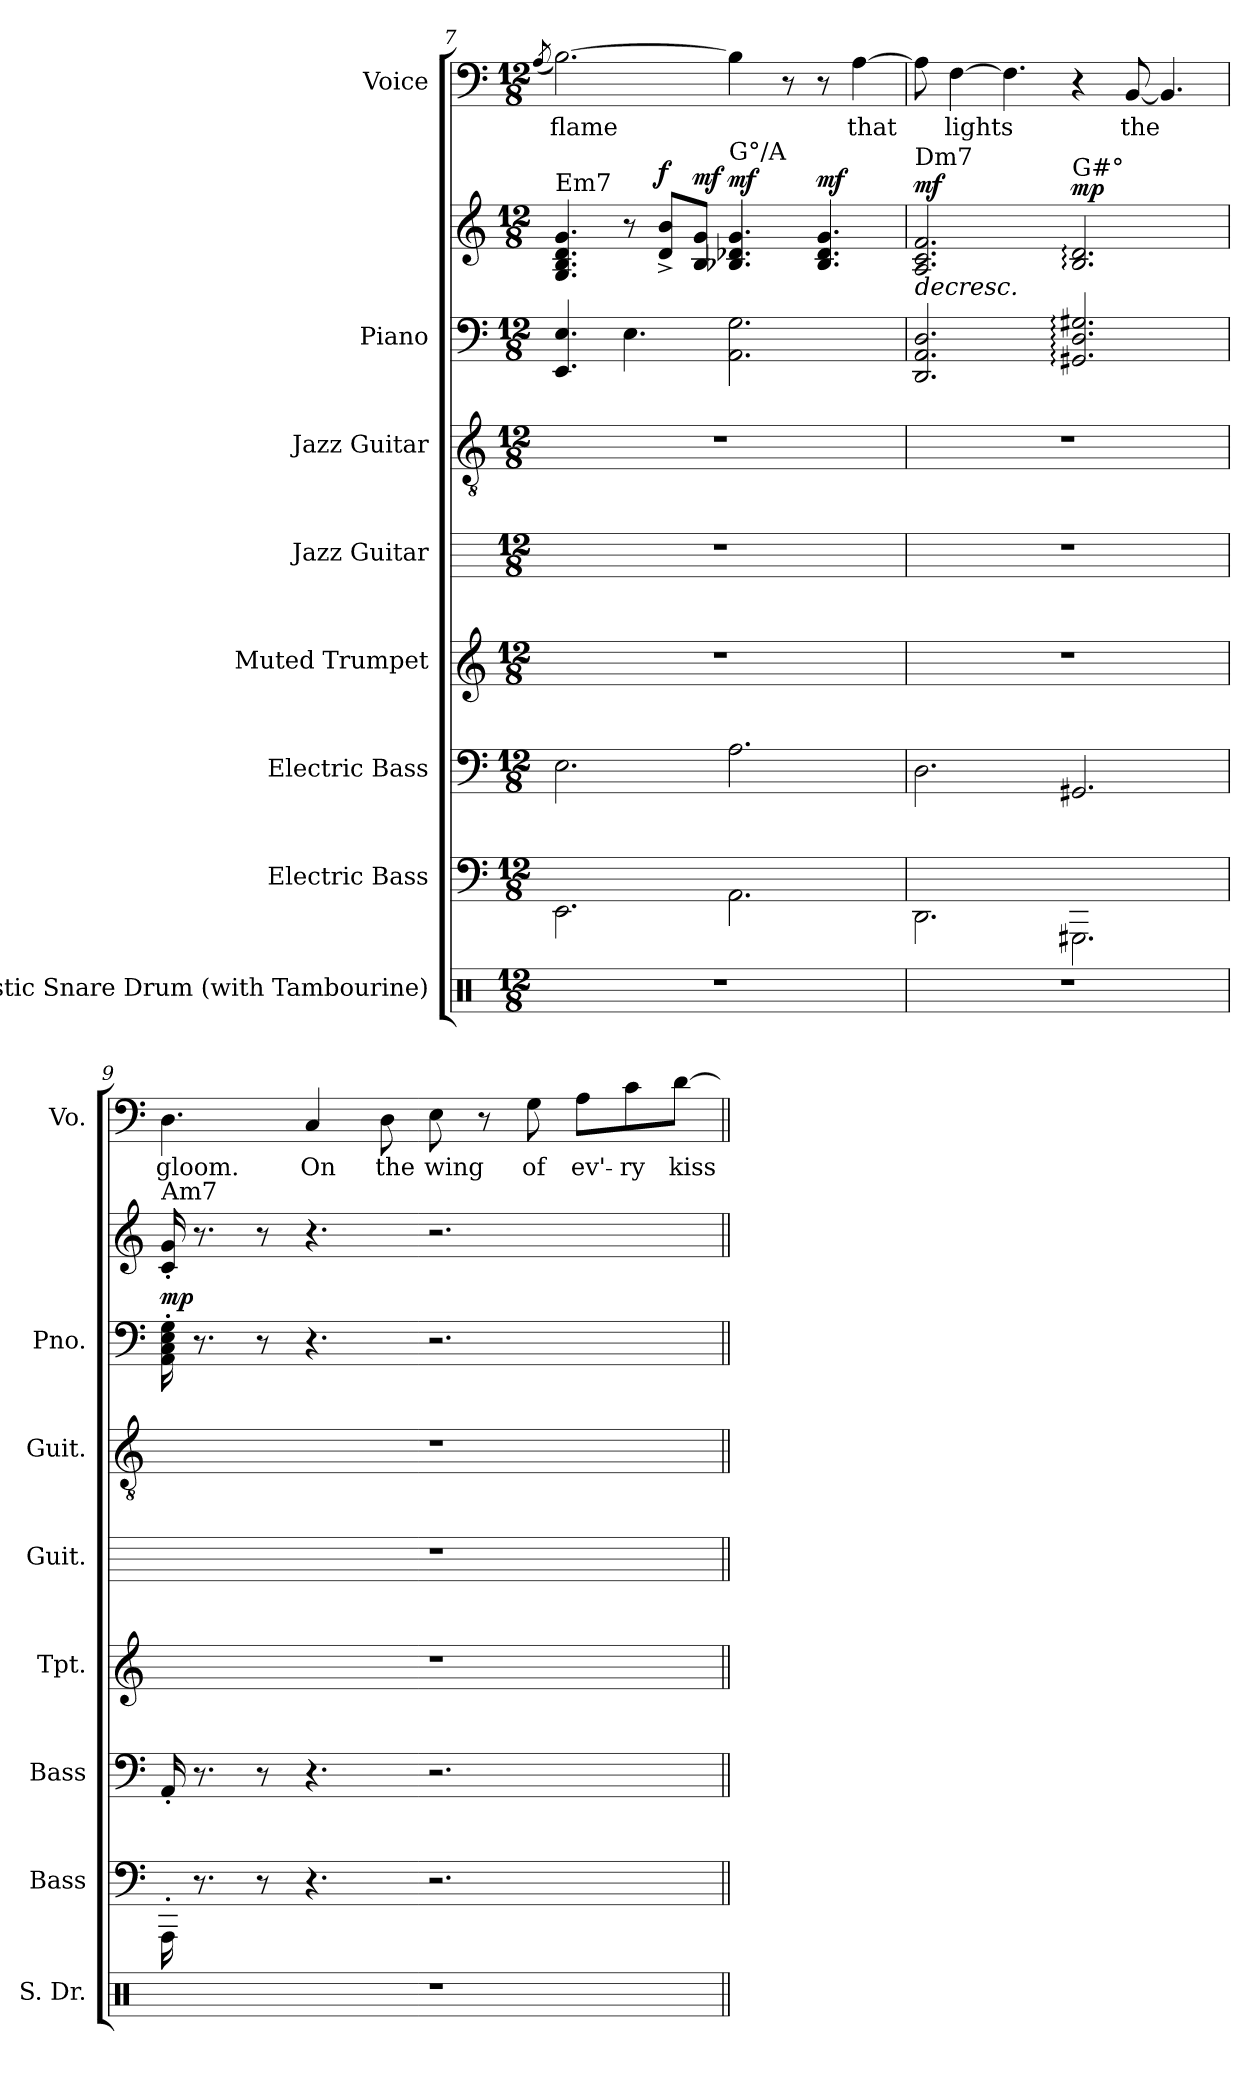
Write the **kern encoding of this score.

**kern	**kern	**kern	**kern	**kern	**kern	**kern	**kern	**dynam	**kern	**text
*part8	*part7	*part6	*part5	*part4	*part3	*part2	*part2	*part2	*part1	*part1
*staff9	*staff8	*staff7	*staff6	*staff5	*staff4	*staff3	*staff2	*staff2/3	*staff1	*staff1
*I"Acoustic Snare Drum (with Tambourine)	*I"Electric Bass	*I"Electric Bass	*I"Muted Trumpet	*I"Jazz Guitar	*I"Jazz Guitar	*I"Piano	*	*	*I"Voice	*
*I'S. Dr.	*I'Bass	*I'Bass	*I'Tpt.	*I'Guit.	*I'Guit.	*I'Pno.	*	*	*I'Vo.	*
*clefX	*	*clefF4	*clefG2	*	*clefGv2	*clefF4	*clefG2	*	*clefF4	*
*	*ITrd7c12	*ITrd7c12	*ITrd1c2	*	*	*	*	*	*	*
*k[]	*k[]	*k[]	*k[b-e-]	*k[]	*k[]	*k[]	*k[]	*	*k[]	*
*M12/8	*M12/8	*M12/8	*M12/8	*M12/8	*M12/8	*M12/8	*M12/8	*	*M12/8	*
=7	=7	=7	=7	=7	=7	=7	=7	=7	=7	=7
.	.	.	.	.	.	.	.	.	(8qA/	.
!	!	!	!	!	!	!	!LO:TX:a:t=Em7	!	!	!
!	!	!	!	!	!	!	!	!	!	!LO:LY:b
1.r	2.EEE\	2.EE\	1.r	1.r	1.r	4.EE/ 4.E/	4.G/ 4.B/ 4.d/ 4.g/	.	[2.B\)	flame
.	.	.	.	.	.	4.E\	8r	.	.	.
!	!	!	!	!	!	!	!	!LO:DY:a	!	!
.	.	.	.	.	.	.	8d/^ 8b/^L	f	.	.
!	!	!	!	!	!	!	!	!LO:DY:a	!	!
.	.	.	.	.	.	.	8B/ 8g/J	mf	.	.
!	!	!	!	!	!	!	!LO:TX:a:t=G°/A	!	!	!
!	!	!	!	!	!	!	!	!LO:DY:a	!	!
.	2.AAA\	2.AA\	.	.	.	2.AA\ 2.G\	4.B-X/ 4.d-X/ 4.g/	mf	4B\]	.
.	.	.	.	.	.	.	.	.	8r	.
!	!	!	!	!	!	!	!	!LO:DY:a	!	!
.	.	.	.	.	.	.	4.B-/ 4.d-/ 4.g/	mf	8r	.
!	!	!	!	!	!	!	!	!	!	!LO:LY:b
.	.	.	.	.	.	.	.	.	[4A\	that
!!LO:PB:g=z
=8	=8	=8	=8	=8	=8	=8	=8	=8	=8	=8
!	!	!	!	!	!	!	!LO:TX:a:t=Dm7	!	!	!
!	!	!	!	!	!	!	!	!LO:HP:b	!	!
!	!	!	!	!	!	!	!	!LO:DY:n=1:a	!	!
1.r	2.DDD\	2.DD\	1.r	1.r	1.r	2.DD/ 2.AA/ 2.D/	2.A/ 2.c/ 2.f/	> mf	8A\]	.
!	!	!	!	!	!	!	!	!	!	!LO:LY:b
.	.	.	.	.	.	.	.	.	[4F\	lights
.	.	.	.	.	.	.	.	.	4.F\]	.
!	!	!	!	!	!	!	!LO:TX:a:t=G#°	!	!	!
!	!	!	!	!	!	!	!	!LO:DY:n=2:a	!	!
.	2.GGGG#X\	2.GGG#X/	.	.	.	2.GG#X/: 2.D/: 2.G#X/:	2.B/: 2.d/:	mp	4r	.
!	!	!	!	!	!	!	!	!	!	!LO:LY:b
.	.	.	.	.	.	.	.	.	[8BB/	the
.	.	.	.	.	.	.	.	.	4.BB/]	.
.	.	.	.	.	.	.	.	]	.	.
=9	=9	=9	=9	=9	=9	=9	=9	=9	=9	=9
!	!	!	!	!	!	!	!LO:TX:a:t=Am7	!	!	!
!	!	!	!	!	!	!	!	!LO:DY:a=2	!	!LO:LY:b
1.r	16AAAA'\	16AAA'/	1.r	1.r	1.r	16AA\' 16C\' 16E\' 16G\'	16c/' 16g/'	mp	4.D\	gloom.
.	8.r	8.r	.	.	.	8.r	8.r	.	.	.
.	8r	8r	.	.	.	8r	8r	.	.	.
*	*	*	*	*	*	*	*	*	*MM90	*
!	!	!	!	!	!	!	!	!	!	!LO:LY:b
.	4.r	4.r	.	.	.	4.r	4.r	.	4C/	On
!	!	!	!	!	!	!	!	!	!	!LO:LY:b
.	.	.	.	.	.	.	.	.	8D\	the
!	!	!	!	!	!	!	!	!	!	!LO:LY:b
.	2.r	2.r	.	.	.	2.r	2.r	.	8E\	wing
.	.	.	.	.	.	.	.	.	8r	.
!	!	!	!	!	!	!	!	!	!	!LO:LY:b
.	.	.	.	.	.	.	.	.	8G\	of
!	!	!	!	!	!	!	!	!	!	!LO:LY:b
.	.	.	.	.	.	.	.	.	8A\L	ev'-
!	!	!	!	!	!	!	!	!	!	!LO:LY:b
.	.	.	.	.	.	.	.	.	8c\	-ry
!	!	!	!	!	!	!	!	!	!	!LO:LY:b
.	.	.	.	.	.	.	.	.	[8d\J	kiss
=||	=||	=||	=||	=||	=||	=||	=||	=||	=||	=||
*-	*-	*-	*-	*-	*-	*-	*-	*-	*-	*-
